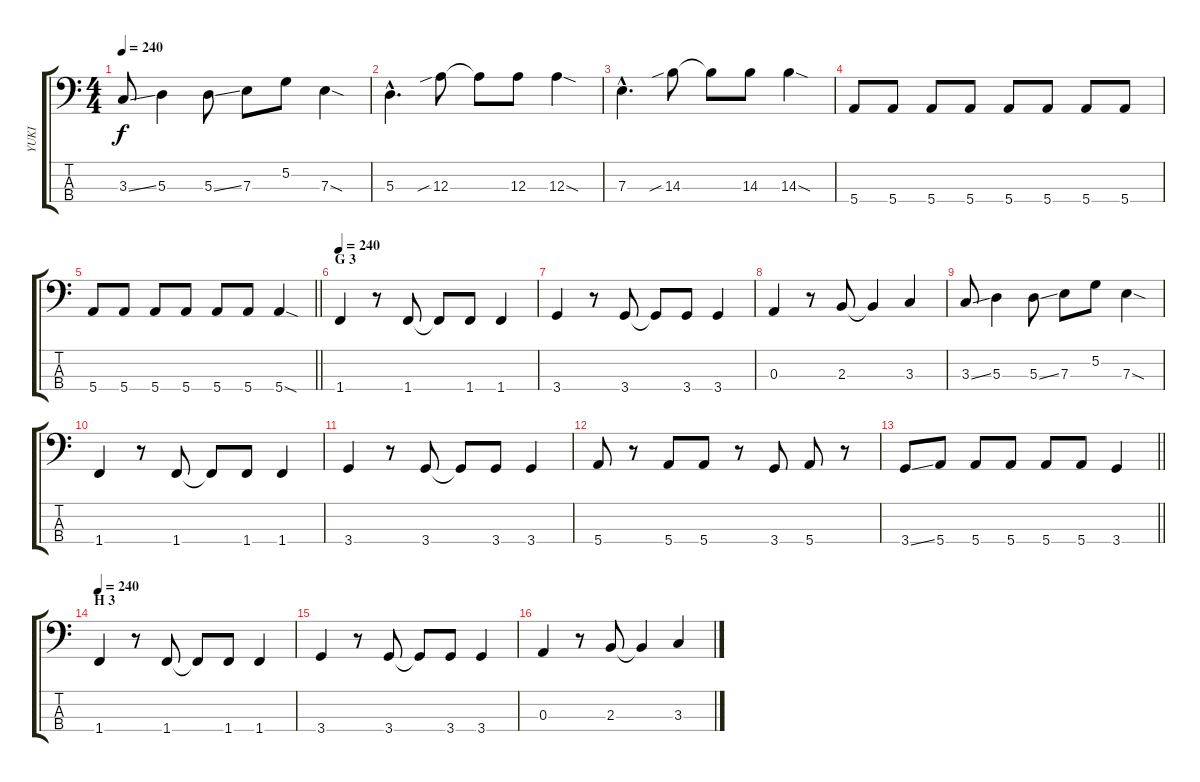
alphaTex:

\track ("YUKI" "YUKI") {instrument electricbasspick}
\staff {score tabs}
\tuning (G2 D2 A1 E1) {hide}
\ts (4 4)
\tempo 240
\clef f4
\ks c
3.3{ss}.8{dy f} 5.3.4 5.3{ss}.8 7.3.8 5.2.8 7.3{sod}.4 |
5.3{hac}.4{d} 12.3{sib}.8 12.3{t}.8 12.3.8 12.3{sod}.4 |
7.3{hac}.4{d} 14.3{sib}.8 14.3{t}.8 14.3.8 14.3{sod}.4 |
5.4.8 5.4.8 5.4.8 5.4.8 5.4.8 5.4.8 5.4.8 5.4.8 |
\barLineRight lightlight
5.4.8 5.4.8 5.4.8 5.4.8 5.4.8 5.4.8 5.4{sod}.4 |
\section ("" "G 3")
\tempo 240
1.4.4 r.8 1.4.8 1.4{t}.8 1.4.8 1.4.4 |
3.4.4 r.8 3.4.8 3.4{t}.8 3.4.8 3.4.4 |
0.3.4 r.8 2.3.8 2.3{t}.4 3.3.4 |
3.3{ss}.8 5.3.4 5.3{ss}.8 7.3.8 5.2.8 7.3{sod}.4 |
1.4.4 r.8 1.4.8 1.4{t}.8 1.4.8 1.4.4 |
3.4.4 r.8 3.4.8 3.4{t}.8 3.4.8 3.4.4 |
5.4.8 r.8 5.4.8 5.4.8 r.8 3.4.8 5.4.8 r.8 |
\barLineRight lightlight
3.4{ss}.8 5.4.8 5.4.8 5.4.8 5.4.8 5.4.8 3.4.4 |
\section ("" "H 3")
\tempo 240
1.4.4 r.8 1.4.8 1.4{t}.8 1.4.8 1.4.4 |
3.4.4 r.8 3.4.8 3.4{t}.8 3.4.8 3.4.4 |
0.3.4 r.8 2.3.8 2.3{t}.4 3.3.4
